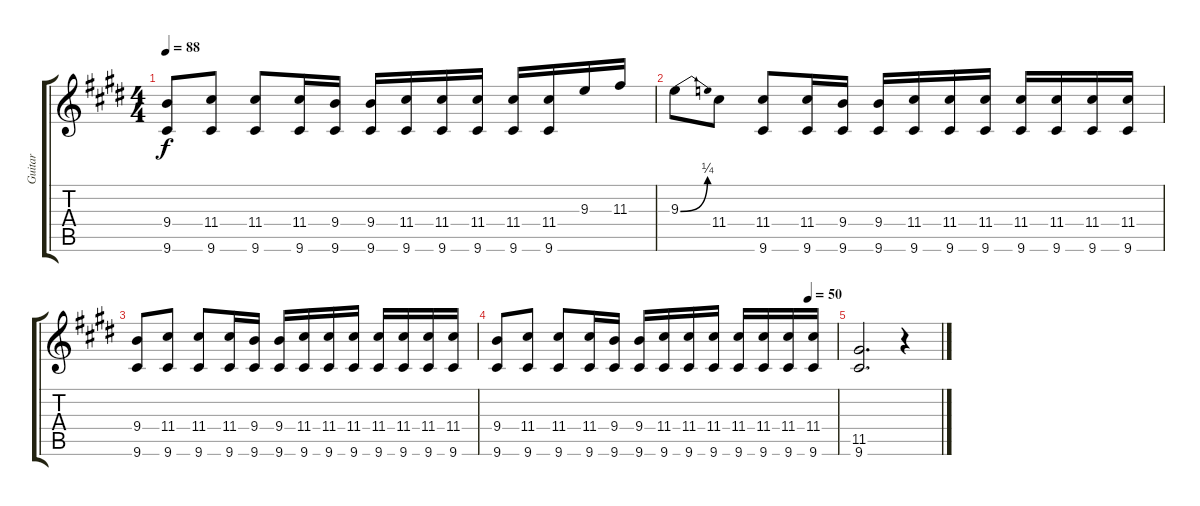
\track ("Guitar" "Guitar") {instrument distortionguitar}
\staff {score tabs}
\tuning (E4 B3 G3 D3 A2 E2) {hide}
\ts (4 4)
\tempo 88
\clef g2
\ks e
(9.4 9.6).8{dy f} (11.4 9.6).8 (11.4 9.6).8 (11.4 9.6).16 (9.4 9.6).16 (9.4 9.6).16 (11.4 9.6).16 (11.4 9.6).16 (11.4 9.6).16 (11.4 9.6).16 (11.4 9.6).16 9.3.16 11.3.16 |
9.3{be (bend 0 0 60 1)}.8 11.4.8 (11.4 9.6).8 (11.4 9.6).16 (9.4 9.6).16 (9.4 9.6).16 (11.4 9.6).16 (11.4 9.6).16 (11.4 9.6).16 (11.4 9.6).16 (11.4 9.6).16 (11.4 9.6).16 (11.4 9.6).16 |
(9.4 9.6).8 (11.4 9.6).8 (11.4 9.6).8 (11.4 9.6).16 (9.4 9.6).16 (9.4 9.6).16 (11.4 9.6).16 (11.4 9.6).16 (11.4 9.6).16 (11.4 9.6).16 (11.4 9.6).16 (11.4 9.6).16 (11.4 9.6).16 |
\tempo (50 0.9166666666666666)
(9.4 9.6).8 (11.4 9.6).8 (11.4 9.6).8 (11.4 9.6).16 (9.4 9.6).16 (9.4 9.6).16 (11.4 9.6).16 (11.4 9.6).16 (11.4 9.6).16 (11.4 9.6).16 (11.4 9.6).16 (11.4 9.6).16 (11.4 9.6).16 |
(11.5 9.6).2{d} r.4
